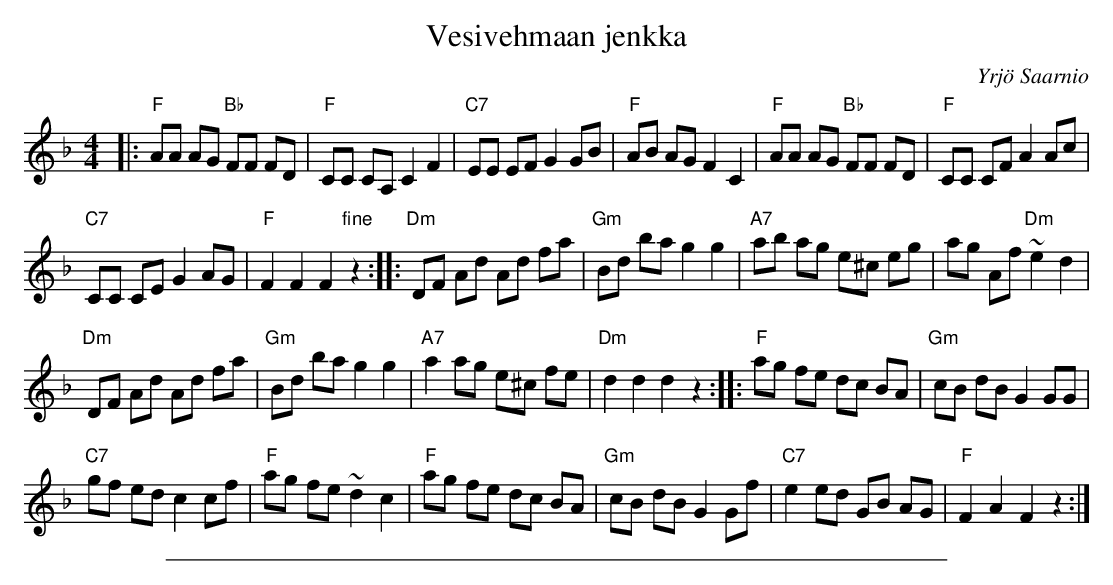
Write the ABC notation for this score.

X:1
T: Vesivehmaan jenkka
C: Yrj\"o Saarnio
M: 4/4
L: 1/8
K: F
|: "F"AA AG "Bb"FF FD | "F"CC CA, C2 F2 \
| "C7"EE EF G2 GB | "F"AB AG F2 C2 \
|  "F"AA AG "Bb"FF FD | "F"CC CF  A2 Ac |
  "C7"CC CE G2 AG | "F"F2 F2 F2 "fine"z2 \
:: "Dm"DF Ad Ad fa | "Gm"Bd ba g2 g2 \
| "A7"ab ag e^c eg | ag Af "Dm"~e2 d2 |
   "Dm"DF Ad Ad fa | "Gm"Bd ba g2 g2 \
| "A7"a2 ag e^c fe | "Dm"d2 d2 d2 z2 \
:: "F"ag fe dc BA | "Gm"cB dB G2 GG |
  "C7"gf ed c2 cf | "F"ag fe ~d2 c2 \
|  "F"ag fe dc BA | "Gm"cB dB G2 Gf \
| "C7"e2 ed GB AG | "F"F2 A2 F2 z2 :|
